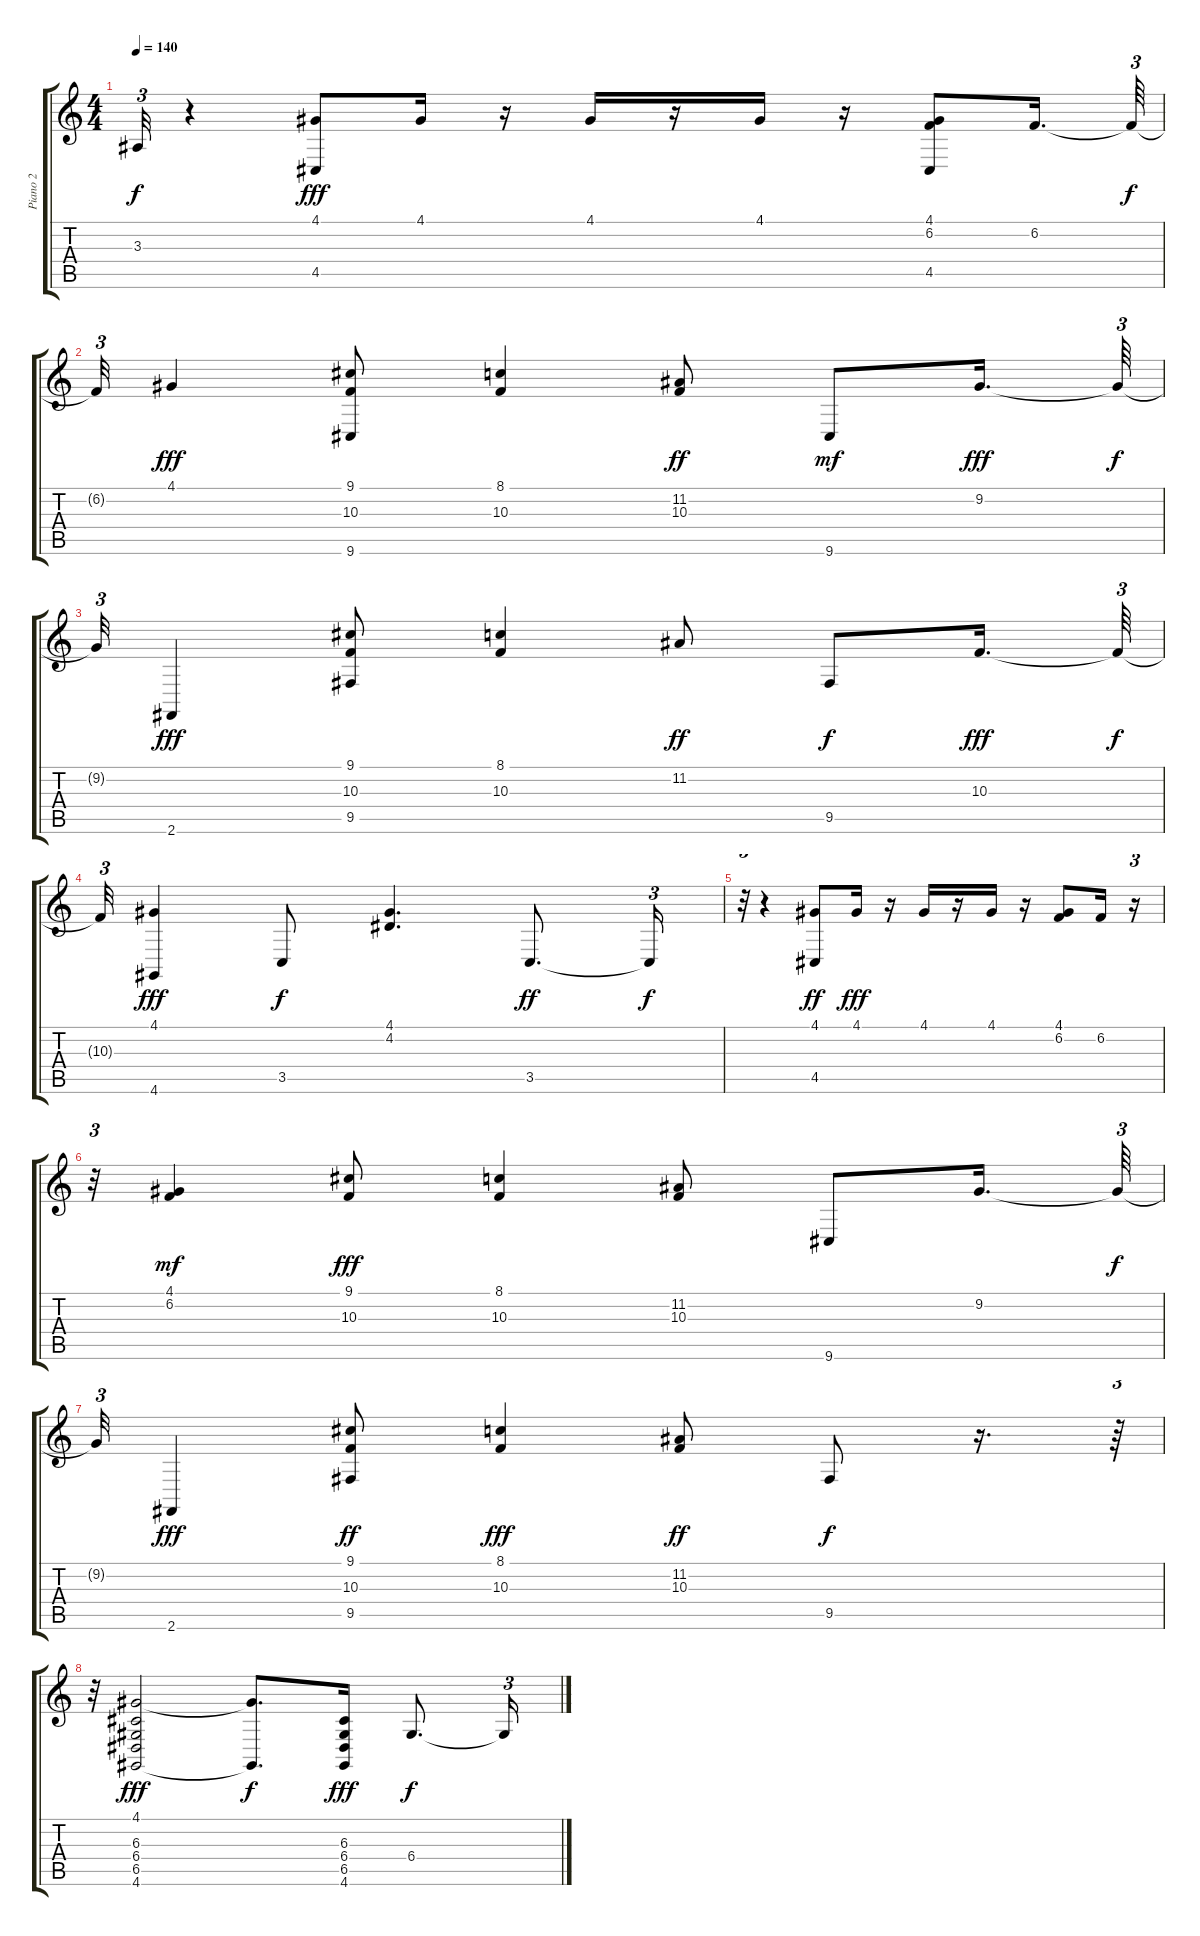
\track ("Piano 2" "Piano 2") {instrument tangoaccordion}
\staff {score tabs}
\tuning (E4 B3 G3 D3 A2 E2) {hide}
\ts (4 4)
\tempo 140
\clef g2
\ks c
3.3{t}.32{tu (3 2) dy f} r.4 (4.1 4.5).8{dy fff} 4.1.16 r.16 4.1.16 r.16 4.1.16 r.16 (4.1 6.2 4.5).8 6.2.16{d} 6.2{t}.64{tu (3 2) dy f} |
6.2{t}.32{tu (3 2)} 4.1.4{dy fff} (9.1 10.3 9.6).8 (8.1 10.3).4 (11.2 10.3).8{dy ff} 9.6.8{dy mf} 9.2.16{d dy fff} 9.2{t}.64{tu (3 2) dy f} |
9.2{t}.32{tu (3 2)} 2.6.4{dy fff} (9.1 10.3 9.5).8 (8.1 10.3).4 11.2.8{dy ff} 9.5.8{dy f} 10.3.16{d dy fff} 10.3{t}.64{tu (3 2) dy f} |
10.3{t}.32{tu (3 2)} (4.1 4.6).4{dy fff} 3.5.8{dy f} (4.1 4.2).4{d} 3.5.8{d dy ff} 3.5{t}.16{tu (3 2) dy f} |
r.32{tu (3 2)} r.4 (4.1 4.5).8{dy ff} 4.1.16{dy fff} r.16 4.1.16 r.16 4.1.16 r.16 (4.1 6.2).8 6.2.16 r.16{tu (3 2)} |
r.32{tu (3 2)} (4.1 6.2).4{dy mf} (9.1 10.3).8{dy fff} (8.1 10.3).4 (11.2 10.3).8 9.6.8 9.2.16{d} 9.2{t}.64{tu (3 2) dy f} |
9.2{t}.32{tu (3 2)} 2.6.4{dy fff} (9.1 10.3 9.5).8{dy ff} (8.1 10.3).4{dy fff} (11.2 10.3).8{dy ff} 9.5.8{dy f} r.16{d} r.64{tu (3 2)} |
r.32{tu (3 2)} (4.1 6.3 6.4 6.5 4.6).2{dy fff} (4.1{t} 4.6{t}).8{d dy f} (6.3 6.4 6.5 4.6).16{dy fff} 6.4.8{d dy f} 6.4{t}.16{tu (3 2)}
